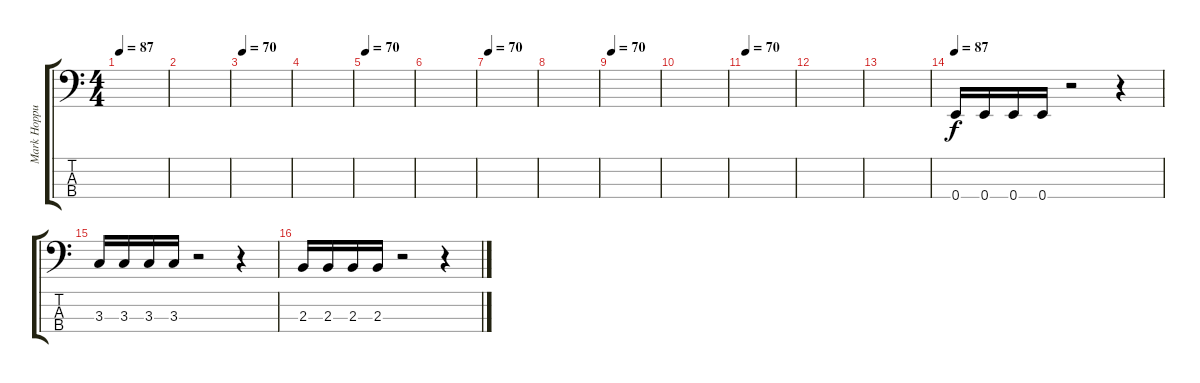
\track ("Mark Hoppus" "Mark Hoppu") {instrument distortionguitar}
\staff {score tabs}
\tuning (G2 D2 A1 E1) {hide}
\ts (4 4)
\tempo 87
\tempo 70
\tempo 87
\clef f4
\ks c
|
|
\tempo 70
|
|
\tempo 70
|
|
\tempo 70
|
|
\tempo 70
|
|
\tempo 70
|
|
|
\tempo 87
0.4.16 0.4.16 0.4.16 0.4.16 r.2 r.4 |
3.3.16 3.3.16 3.3.16 3.3.16 r.2 r.4 |
2.3.16 2.3.16 2.3.16 2.3.16 r.2 r.4
